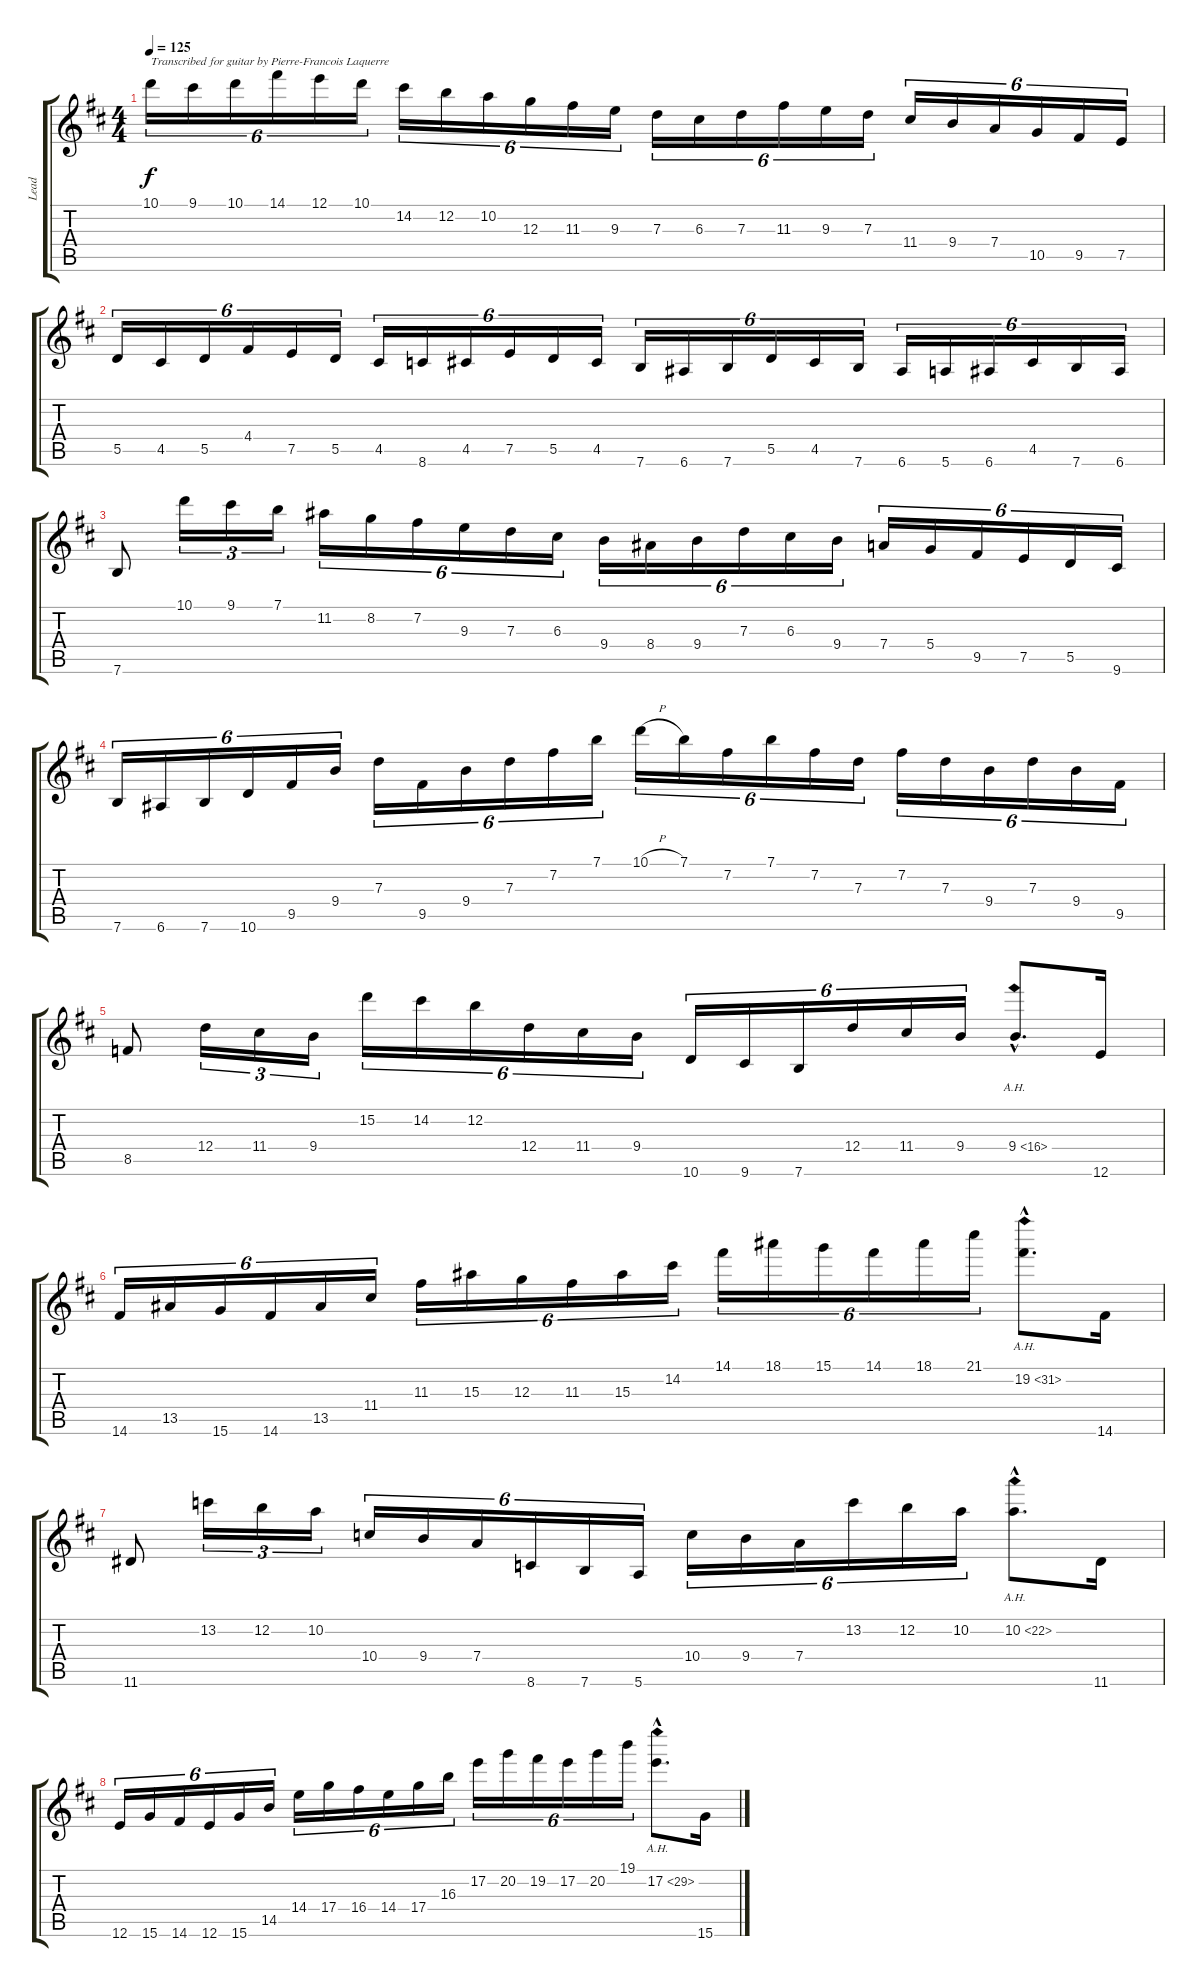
\track ("Lead" "Lead") {instrument distortionguitar}
\staff {score tabs}
\tuning (E4 B3 G3 D3 A2 E2) {hide}
\ts (4 4)
\tempo 125
\clef g2
\ks d
10.1.16{tu (6 4) txt "Transcribed for guitar by Pierre-Francois Laquerre" dy f instrument distortionguitar} 9.1.16{tu (6 4)} 10.1.16{tu (6 4)} 14.1.16{tu (6 4)} 12.1.16{tu (6 4)} 10.1.16{tu (6 4)} 14.2.16{tu (6 4)} 12.2.16{tu (6 4)} 10.2.16{tu (6 4)} 12.3.16{tu (6 4)} 11.3.16{tu (6 4)} 9.3.16{tu (6 4)} 7.3.16{tu (6 4)} 6.3.16{tu (6 4)} 7.3.16{tu (6 4) txt ""} 11.3.16{tu (6 4)} 9.3.16{tu (6 4)} 7.3.16{tu (6 4)} 11.4.16{tu (6 4)} 9.4.16{tu (6 4)} 7.4.16{tu (6 4)} 10.5.16{tu (6 4)} 9.5.16{tu (6 4)} 7.5.16{tu (6 4)} |
5.5.16{tu (6 4)} 4.5.16{tu (6 4)} 5.5.16{tu (6 4)} 4.4.16{tu (6 4)} 7.5.16{tu (6 4)} 5.5.16{tu (6 4)} 4.5.16{tu (6 4)} 8.6.16{tu (6 4)} 4.5.16{tu (6 4)} 7.5.16{tu (6 4)} 5.5.16{tu (6 4)} 4.5.16{tu (6 4)} 7.6.16{tu (6 4)} 6.6.16{tu (6 4)} 7.6.16{tu (6 4)} 5.5.16{tu (6 4)} 4.5.16{tu (6 4)} 7.6.16{tu (6 4)} 6.6.16{tu (6 4)} 5.6.16{tu (6 4)} 6.6.16{tu (6 4)} 4.5.16{tu (6 4)} 7.6.16{tu (6 4)} 6.6.16{tu (6 4)} |
7.6.8 10.1.16{tu (3 2)} 9.1.16{tu (3 2)} 7.1.16{tu (3 2)} 11.2.16{tu (6 4)} 8.2.16{tu (6 4)} 7.2.16{tu (6 4)} 9.3.16{tu (6 4)} 7.3.16{tu (6 4)} 6.3.16{tu (6 4)} 9.4.16{tu (6 4)} 8.4.16{tu (6 4)} 9.4.16{tu (6 4)} 7.3.16{tu (6 4)} 6.3.16{tu (6 4)} 9.4.16{tu (6 4)} 7.4.16{tu (6 4)} 5.4.16{tu (6 4)} 9.5.16{tu (6 4)} 7.5.16{tu (6 4)} 5.5.16{tu (6 4)} 9.6.16{tu (6 4)} |
7.6.16{tu (6 4)} 6.6.16{tu (6 4)} 7.6.16{tu (6 4)} 10.6.16{tu (6 4)} 9.5.16{tu (6 4)} 9.4.16{tu (6 4)} 7.3.16{tu (6 4)} 9.5.16{tu (6 4)} 9.4.16{tu (6 4)} 7.3.16{tu (6 4)} 7.2.16{tu (6 4)} 7.1.16{tu (6 4)} 10.1{h}.16{tu (6 4)} 7.1.16{tu (6 4)} 7.2.16{tu (6 4)} 7.1.16{tu (6 4)} 7.2.16{tu (6 4)} 7.3.16{tu (6 4)} 7.2.16{tu (6 4)} 7.3.16{tu (6 4)} 9.4.16{tu (6 4)} 7.3.16{tu (6 4)} 9.4.16{tu (6 4)} 9.5.16{tu (6 4)} |
8.5.8 12.4.16{tu (3 2)} 11.4.16{tu (3 2)} 9.4.16{tu (3 2)} 15.2.16{tu (6 4)} 14.2.16{tu (6 4)} 12.2.16{tu (6 4)} 12.4.16{tu (6 4)} 11.4.16{tu (6 4)} 9.4.16{tu (6 4)} 10.6.16{tu (6 4)} 9.6.16{tu (6 4)} 7.6.16{tu (6 4)} 12.4.16{tu (6 4)} 11.4.16{tu (6 4)} 9.4.16{tu (6 4)} 9.4{ah 7 hac}.8{d} 12.6.16 |
14.6.16{tu (6 4)} 13.5.16{tu (6 4)} 15.6.16{tu (6 4)} 14.6.16{tu (6 4)} 13.5.16{tu (6 4)} 11.4.16{tu (6 4)} 11.3.16{tu (6 4)} 15.3.16{tu (6 4)} 12.3.16{tu (6 4)} 11.3.16{tu (6 4)} 15.3.16{tu (6 4)} 14.2.16{tu (6 4)} 14.1.16{tu (6 4)} 18.1.16{tu (6 4)} 15.1.16{tu (6 4)} 14.1.16{tu (6 4)} 18.1.16{tu (6 4)} 21.1.16{tu (6 4)} 19.2{ah 12 hac}.8{d} 14.6.16 |
11.6.8 13.2.16{tu (3 2)} 12.2.16{tu (3 2)} 10.2.16{tu (3 2)} 10.4.16{tu (6 4)} 9.4.16{tu (6 4)} 7.4.16{tu (6 4)} 8.6.16{tu (6 4)} 7.6.16{tu (6 4)} 5.6.16{tu (6 4)} 10.4.16{tu (6 4)} 9.4.16{tu (6 4)} 7.4.16{tu (6 4)} 13.2.16{tu (6 4)} 12.2.16{tu (6 4)} 10.2.16{tu (6 4)} 10.2{ah 12 hac}.8{d} 11.6.16 |
12.6.16{tu (6 4)} 15.6.16{tu (6 4)} 14.6.16{tu (6 4)} 12.6.16{tu (6 4)} 15.6.16{tu (6 4)} 14.5.16{tu (6 4)} 14.4.16{tu (6 4)} 17.4.16{tu (6 4)} 16.4.16{tu (6 4)} 14.4.16{tu (6 4)} 17.4.16{tu (6 4)} 16.3.16{tu (6 4)} 17.2.16{tu (6 4)} 20.2.16{tu (6 4)} 19.2.16{tu (6 4)} 17.2.16{tu (6 4)} 20.2.16{tu (6 4)} 19.1.16{tu (6 4)} 17.2{ah 12 hac}.8{d} 15.6.16
